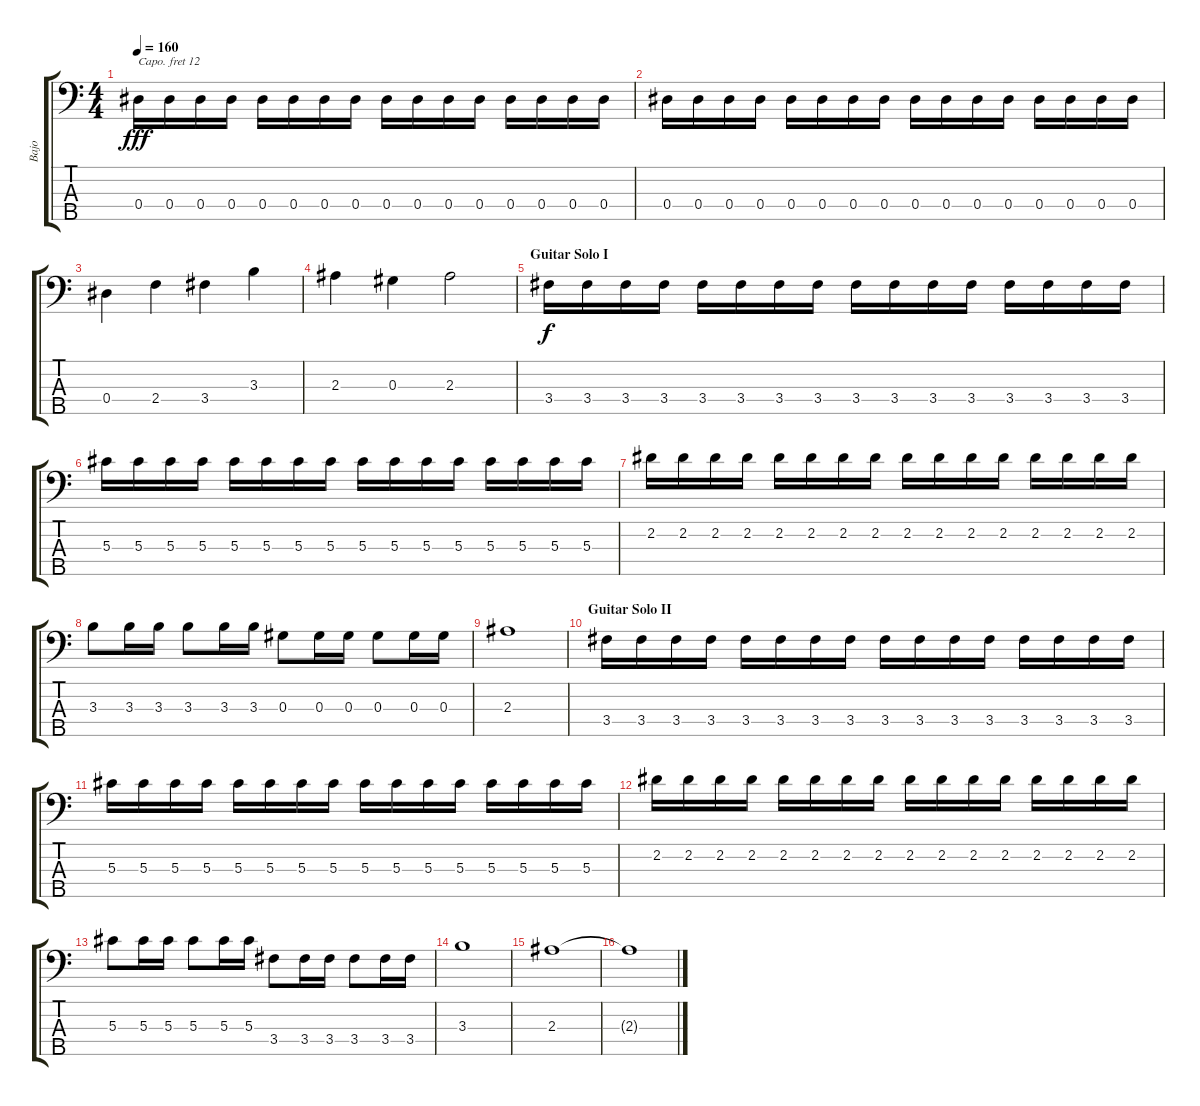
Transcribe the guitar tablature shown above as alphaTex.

\track ("Bajo" "Bajo") {instrument electricbassfinger}
\staff {score tabs}
\capo 12
\tuning (Gb2 Db2 Ab1 Eb1 Bb0) {hide}
\ts (4 4)
\tempo 160
\clef f4
\ks c
0.4.16{dy fff} 0.4.16 0.4.16 0.4.16 0.4.16 0.4.16 0.4.16 0.4.16 0.4.16 0.4.16 0.4.16 0.4.16 0.4.16 0.4.16 0.4.16 0.4.16 |
0.4.16 0.4.16 0.4.16 0.4.16 0.4.16 0.4.16 0.4.16 0.4.16 0.4.16 0.4.16 0.4.16 0.4.16 0.4.16 0.4.16 0.4.16 0.4.16 |
0.4.4 2.4.4 3.4.4 3.3.4 |
2.3.4 0.3.4 2.3.2 |
\section ("" "Guitar Solo I")
3.4.16{dy f} 3.4.16 3.4.16 3.4.16 3.4.16 3.4.16 3.4.16 3.4.16 3.4.16 3.4.16 3.4.16 3.4.16 3.4.16 3.4.16 3.4.16 3.4.16 |
5.3.16 5.3.16 5.3.16 5.3.16 5.3.16 5.3.16 5.3.16 5.3.16 5.3.16 5.3.16 5.3.16 5.3.16 5.3.16 5.3.16 5.3.16 5.3.16 |
2.2.16 2.2.16 2.2.16 2.2.16 2.2.16 2.2.16 2.2.16 2.2.16 2.2.16 2.2.16 2.2.16 2.2.16 2.2.16 2.2.16 2.2.16 2.2.16 |
3.3.8 3.3.16 3.3.16 3.3.8 3.3.16 3.3.16 0.3.8 0.3.16 0.3.16 0.3.8 0.3.16 0.3.16 |
2.3.1 |
\section ("" "Guitar Solo II")
3.4.16 3.4.16 3.4.16 3.4.16 3.4.16 3.4.16 3.4.16 3.4.16 3.4.16 3.4.16 3.4.16 3.4.16 3.4.16 3.4.16 3.4.16 3.4.16 |
5.3.16 5.3.16 5.3.16 5.3.16 5.3.16 5.3.16 5.3.16 5.3.16 5.3.16 5.3.16 5.3.16 5.3.16 5.3.16 5.3.16 5.3.16 5.3.16 |
2.2.16 2.2.16 2.2.16 2.2.16 2.2.16 2.2.16 2.2.16 2.2.16 2.2.16 2.2.16 2.2.16 2.2.16 2.2.16 2.2.16 2.2.16 2.2.16 |
5.3.8 5.3.16 5.3.16 5.3.8 5.3.16 5.3.16 3.4.8 3.4.16 3.4.16 3.4.8 3.4.16 3.4.16 |
3.3.1 |
2.3.1 |
2.3{t}.1
